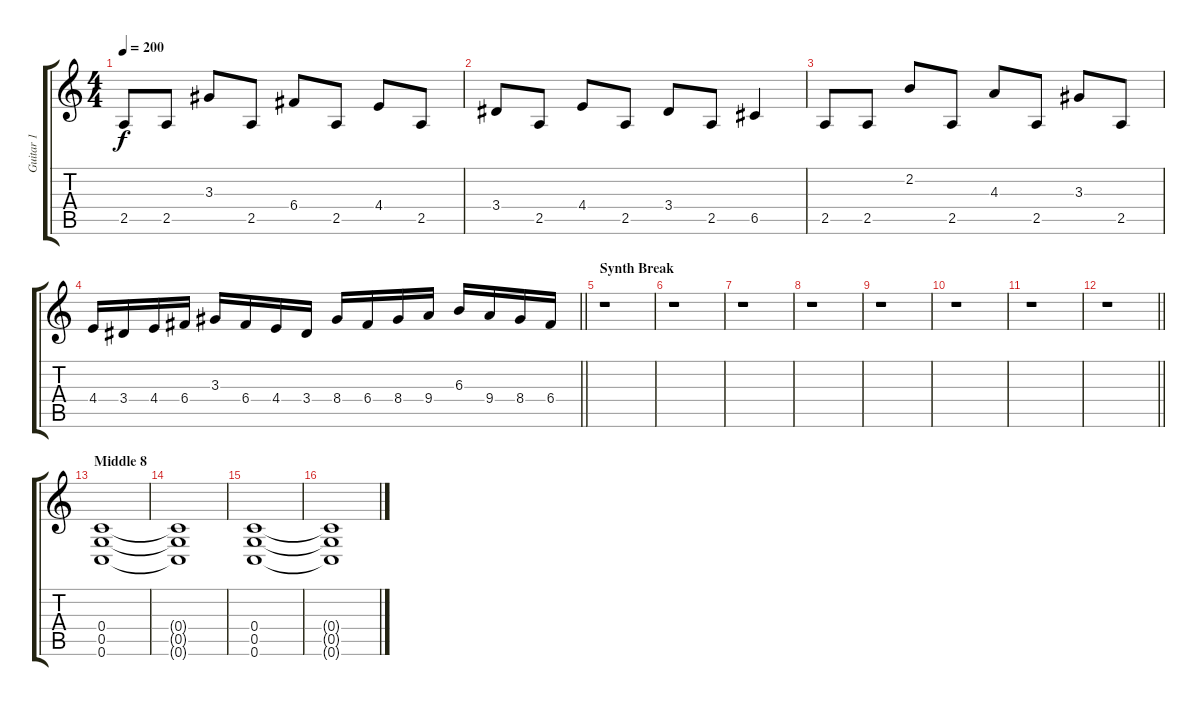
\track ("Guitar 1" "Guitar 1") {instrument distortionguitar}
\staff {score tabs}
\tuning (D4 A3 F3 C3 G2 C2) {hide}
\ts (4 4)
\tempo 200
\clef g2
\ks c
2.5.8{dy f} 2.5.8 3.3.8 2.5.8 6.4.8 2.5.8 4.4.8 2.5.8 |
3.4.8 2.5.8 4.4.8 2.5.8 3.4.8 2.5.8 6.5.4 |
2.5.8 2.5.8 2.2.8 2.5.8 4.3.8 2.5.8 3.3.8 2.5.8 |
\barLineRight lightlight
4.4.16 3.4.16 4.4.16 6.4.16 3.3.16 6.4.16 4.4.16 3.4.16 8.4.16 6.4.16 8.4.16 9.4.16 6.3.16 9.4.16 8.4.16 6.4.16 |
\section ("" "Synth Break")
r.1 |
r.1 |
r.1 |
r.1 |
r.1 |
r.1 |
r.1 |
\barLineRight lightlight
r.1 |
\section ("" "Middle 8")
(0.4 0.5 0.6).1 |
(0.4{t} 0.5{t} 0.6{t}).1 |
(0.4 0.5 0.6).1 |
(0.4{t} 0.5{t} 0.6{t}).1
